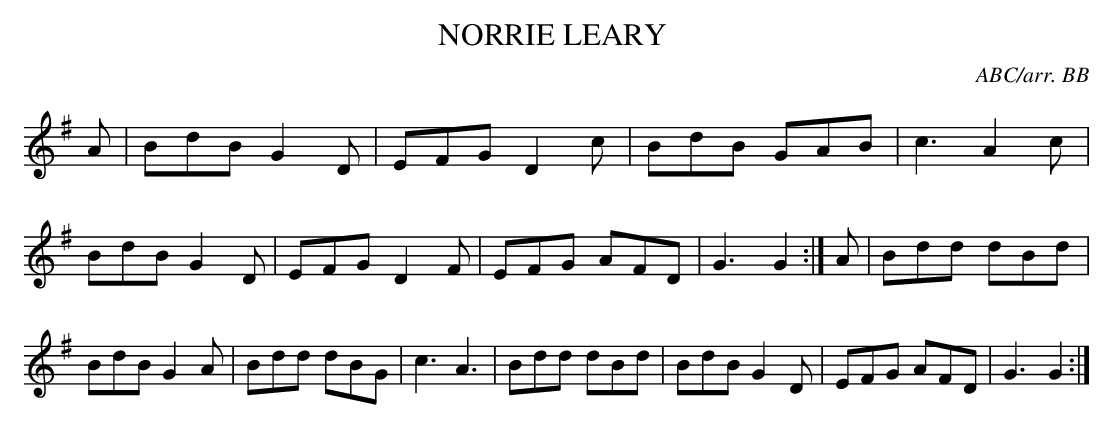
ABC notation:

X:1
T:NORRIE LEARY \
C:ABC/arr. BB\
L:1/8\
M:6/8\
K:G\
A|BdB G2D|EFG D2c|BdB GAB|c3 A2c|\
BdB G2D|EFG D2F|EFG AFD|G3 G2:|\
A|Bdd dBd|BdB G2A|Bdd dBG|c3 A3|\
Bdd dBd|BdB G2D|EFG AFD|G3 G2:|\
\
\
